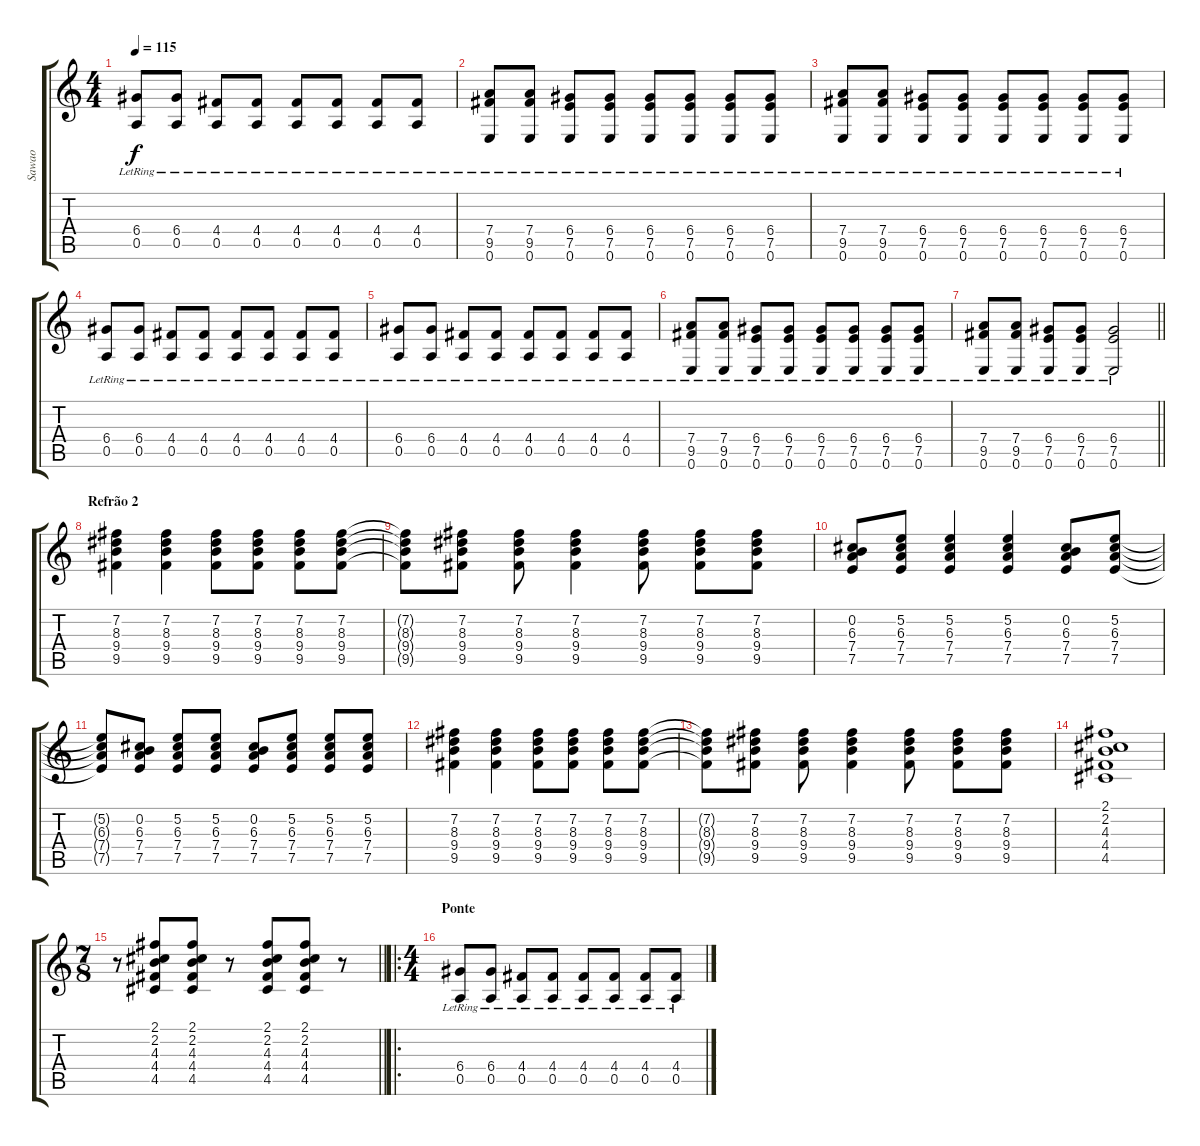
\track ("Sawao" "Sawao") {instrument electricguitarjazz}
\staff {score tabs}
\tuning (E4 B3 G3 D3 A2 E2) {hide}
\ts (4 4)
\tempo 115
\clef g2
\ks c
(6.4{lr} 0.5{lr}).8{dy f} (6.4{lr} 0.5{lr}).8 (4.4{lr} 0.5{lr}).8 (4.4{lr} 0.5{lr}).8 (4.4{lr} 0.5{lr}).8 (4.4{lr} 0.5{lr}).8 (4.4{lr} 0.5{lr}).8 (4.4{lr} 0.5{lr}).8 |
(7.4{lr} 9.5{lr} 0.6{lr}).8 (7.4{lr} 9.5{lr} 0.6{lr}).8 (6.4{lr} 7.5{lr} 0.6{lr}).8 (6.4{lr} 7.5{lr} 0.6{lr}).8 (6.4{lr} 7.5{lr} 0.6{lr}).8 (6.4{lr} 7.5{lr} 0.6{lr}).8 (6.4{lr} 7.5{lr} 0.6{lr}).8 (6.4{lr} 7.5{lr} 0.6{lr}).8 |
(7.4{lr} 9.5{lr} 0.6{lr}).8 (7.4{lr} 9.5{lr} 0.6{lr}).8 (6.4{lr} 7.5{lr} 0.6{lr}).8 (6.4{lr} 7.5{lr} 0.6{lr}).8 (6.4{lr} 7.5{lr} 0.6{lr}).8 (6.4{lr} 7.5{lr} 0.6{lr}).8 (6.4{lr} 7.5{lr} 0.6{lr}).8 (6.4{lr} 7.5{lr} 0.6{lr}).8 |
(6.4{lr} 0.5{lr}).8 (6.4{lr} 0.5{lr}).8 (4.4{lr} 0.5{lr}).8 (4.4{lr} 0.5{lr}).8 (4.4{lr} 0.5{lr}).8 (4.4{lr} 0.5{lr}).8 (4.4{lr} 0.5{lr}).8 (4.4{lr} 0.5{lr}).8 |
(6.4{lr} 0.5{lr}).8 (6.4{lr} 0.5{lr}).8 (4.4{lr} 0.5{lr}).8 (4.4{lr} 0.5{lr}).8 (4.4{lr} 0.5{lr}).8 (4.4{lr} 0.5{lr}).8 (4.4{lr} 0.5{lr}).8 (4.4{lr} 0.5{lr}).8 |
(7.4{lr} 9.5{lr} 0.6{lr}).8 (7.4{lr} 9.5{lr} 0.6{lr}).8 (6.4{lr} 7.5{lr} 0.6{lr}).8 (6.4{lr} 7.5{lr} 0.6{lr}).8 (6.4{lr} 7.5{lr} 0.6{lr}).8 (6.4{lr} 7.5{lr} 0.6{lr}).8 (6.4{lr} 7.5{lr} 0.6{lr}).8 (6.4{lr} 7.5{lr} 0.6{lr}).8 |
\barLineRight lightlight
(7.4{lr} 9.5{lr} 0.6{lr}).8 (7.4{lr} 9.5{lr} 0.6{lr}).8 (6.4{lr} 7.5{lr} 0.6{lr}).8 (6.4{lr} 7.5{lr} 0.6{lr}).8 (6.4{lr} 7.5{lr} 0.6{lr}).2 |
\section ("" "Refrão 2")
(7.2 8.3 9.4 9.5).4 (7.2 8.3 9.4 9.5).4 (7.2 8.3 9.4 9.5).8 (7.2 8.3 9.4 9.5).8 (7.2 8.3 9.4 9.5).8 (7.2 8.3 9.4 9.5).8 |
(7.2{t} 8.3{t} 9.4{t} 9.5{t}).8 (7.2 8.3 9.4 9.5).8 (7.2 8.3 9.4 9.5).8 (7.2 8.3 9.4 9.5).4 (7.2 8.3 9.4 9.5).8 (7.2 8.3 9.4 9.5).8 (7.2 8.3 9.4 9.5).8 |
(0.2 6.3 7.4 7.5).8 (5.2 6.3 7.4 7.5).8 (5.2 6.3 7.4 7.5).4 (5.2 6.3 7.4 7.5).4 (0.2 6.3 7.4 7.5).8 (5.2 6.3 7.4 7.5).8 |
(5.2{t} 6.3{t} 7.4{t} 7.5{t}).8 (0.2 6.3 7.4 7.5).8 (5.2 6.3 7.4 7.5).8 (5.2 6.3 7.4 7.5).8 (0.2 6.3 7.4 7.5).8 (5.2 6.3 7.4 7.5).8 (5.2 6.3 7.4 7.5).8 (5.2 6.3 7.4 7.5).8 |
(7.2 8.3 9.4 9.5).4 (7.2 8.3 9.4 9.5).4 (7.2 8.3 9.4 9.5).8 (7.2 8.3 9.4 9.5).8 (7.2 8.3 9.4 9.5).8 (7.2 8.3 9.4 9.5).8 |
(7.2{t} 8.3{t} 9.4{t} 9.5{t}).8 (7.2 8.3 9.4 9.5).8 (7.2 8.3 9.4 9.5).8 (7.2 8.3 9.4 9.5).4 (7.2 8.3 9.4 9.5).8 (7.2 8.3 9.4 9.5).8 (7.2 8.3 9.4 9.5).8 |
(2.1 2.2 4.3 4.4 4.5).1 |
\ts (7 8)
\barLineRight lightlight
r.8 (2.1 2.2 4.3 4.4 4.5).8 (2.1 2.2 4.3 4.4 4.5).8 r.8 (2.1 2.2 4.3 4.4 4.5).8 (2.1 2.2 4.3 4.4 4.5).8 r.8 |
\ro
\ts (4 4)
\section ("" "Ponte")
(6.4{lr} 0.5{lr}).8 (6.4{lr} 0.5{lr}).8 (4.4{lr} 0.5{lr}).8 (4.4{lr} 0.5{lr}).8 (4.4{lr} 0.5{lr}).8 (4.4{lr} 0.5{lr}).8 (4.4{lr} 0.5{lr}).8 (4.4{lr} 0.5{lr}).8
